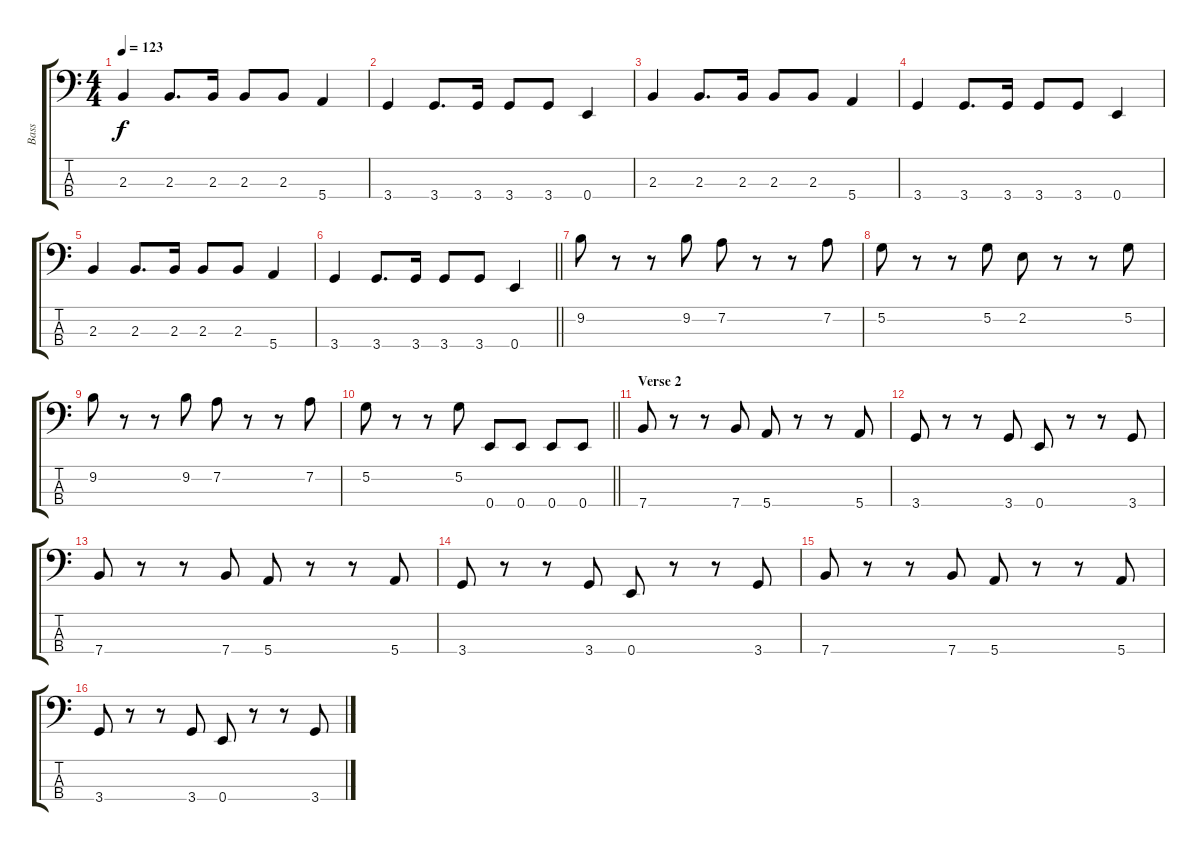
\track ("Bass" "Bass") {instrument electricbassfinger}
\staff {score tabs}
\tuning (G2 D2 A1 E1) {hide}
\ts (4 4)
\tempo 123
\clef f4
\ks c
2.3.4{dy f} 2.3.8{d} 2.3.16 2.3.8 2.3.8 5.4.4 |
3.4.4 3.4.8{d} 3.4.16 3.4.8 3.4.8 0.4.4 |
2.3.4 2.3.8{d} 2.3.16 2.3.8 2.3.8 5.4.4 |
3.4.4 3.4.8{d} 3.4.16 3.4.8 3.4.8 0.4.4 |
2.3.4 2.3.8{d} 2.3.16 2.3.8 2.3.8 5.4.4 |
\barLineRight lightlight
3.4.4 3.4.8{d} 3.4.16 3.4.8 3.4.8 0.4.4 |
\section ("" "")
9.2.8 r.8 r.8 9.2.8 7.2.8 r.8 r.8 7.2.8 |
5.2.8 r.8 r.8 5.2.8 2.2.8 r.8 r.8 5.2.8 |
9.2.8 r.8 r.8 9.2.8 7.2.8 r.8 r.8 7.2.8 |
\barLineRight lightlight
5.2.8 r.8 r.8 5.2.8 0.4.8 0.4.8 0.4.8 0.4.8 |
\section ("" "Verse 2")
7.4.8 r.8 r.8 7.4.8 5.4.8 r.8 r.8 5.4.8 |
3.4.8 r.8 r.8 3.4.8 0.4.8 r.8 r.8 3.4.8 |
7.4.8 r.8 r.8 7.4.8 5.4.8 r.8 r.8 5.4.8 |
3.4.8 r.8 r.8 3.4.8 0.4.8 r.8 r.8 3.4.8 |
7.4.8 r.8 r.8 7.4.8 5.4.8 r.8 r.8 5.4.8 |
3.4.8 r.8 r.8 3.4.8 0.4.8 r.8 r.8 3.4.8
